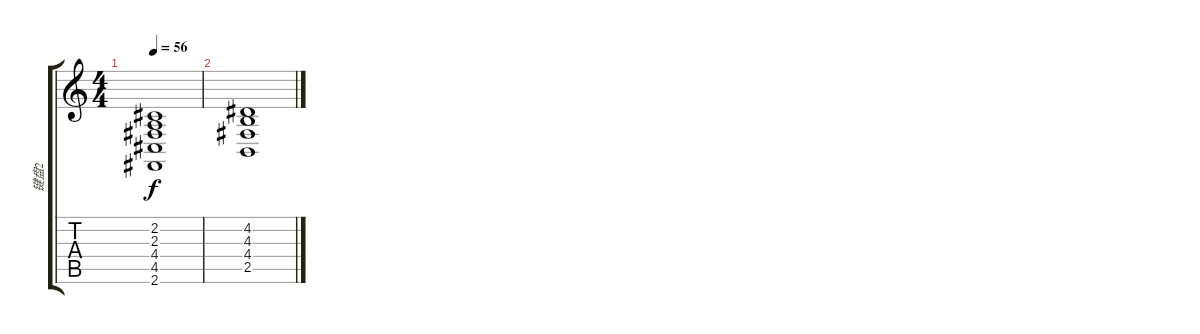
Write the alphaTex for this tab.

\track ("键盘2" "键盘2") {instrument stringensemble1}
\staff {score tabs}
\tuning (E4 B3 G3 D3 A2 E2) {hide}
\ts (4 4)
\tempo 56
\clef g2
\ks c
(2.2 2.3 4.4 4.5 2.6).1{dy f} |
(4.2 4.3 4.4 2.5).1
